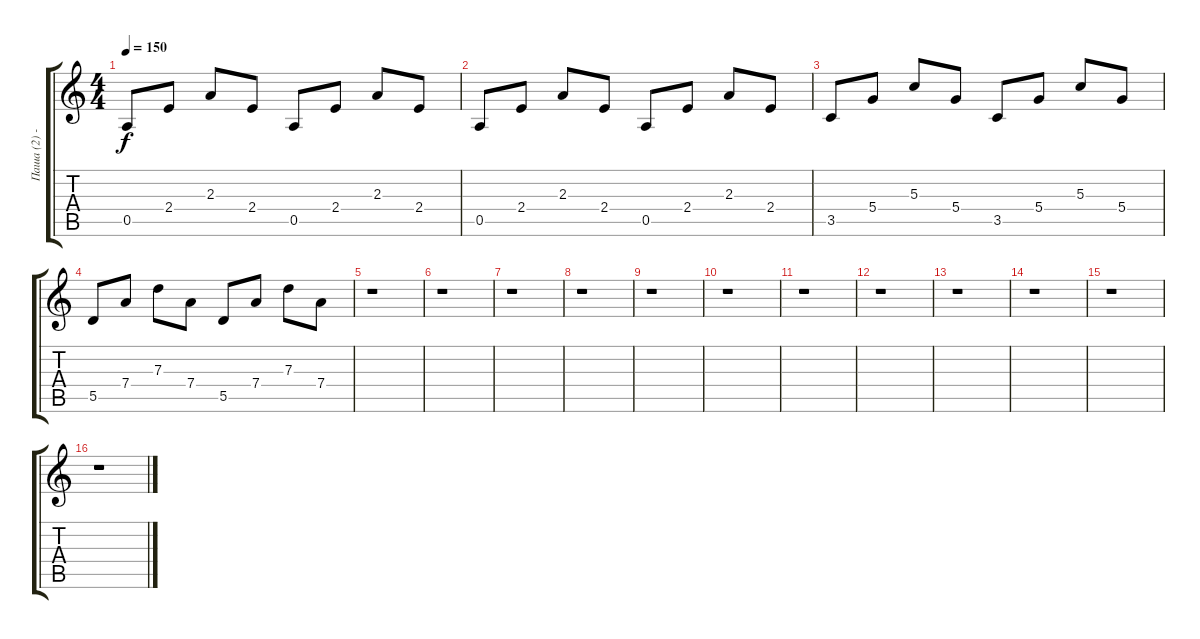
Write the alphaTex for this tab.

\track ("Паша (2) - акустика" "Паша (2) -") {instrument electricguitarclean}
\staff {score tabs}
\tuning (E4 B3 G3 D3 A2 E2) {hide}
\ts (4 4)
\tempo 150
\clef g2
\ks c
0.5.8{dy f} 2.4.8 2.3.8 2.4.8 0.5.8 2.4.8 2.3.8 2.4.8 |
0.5.8 2.4.8 2.3.8 2.4.8 0.5.8 2.4.8 2.3.8 2.4.8 |
3.5.8 5.4.8 5.3.8 5.4.8 3.5.8 5.4.8 5.3.8 5.4.8 |
5.5.8 7.4.8 7.3.8 7.4.8 5.5.8 7.4.8 7.3.8 7.4.8 |
r.1 |
r.1 |
r.1 |
r.1 |
r.1 |
r.1 |
r.1 |
r.1 |
r.1 |
r.1 |
r.1 |
r.1
